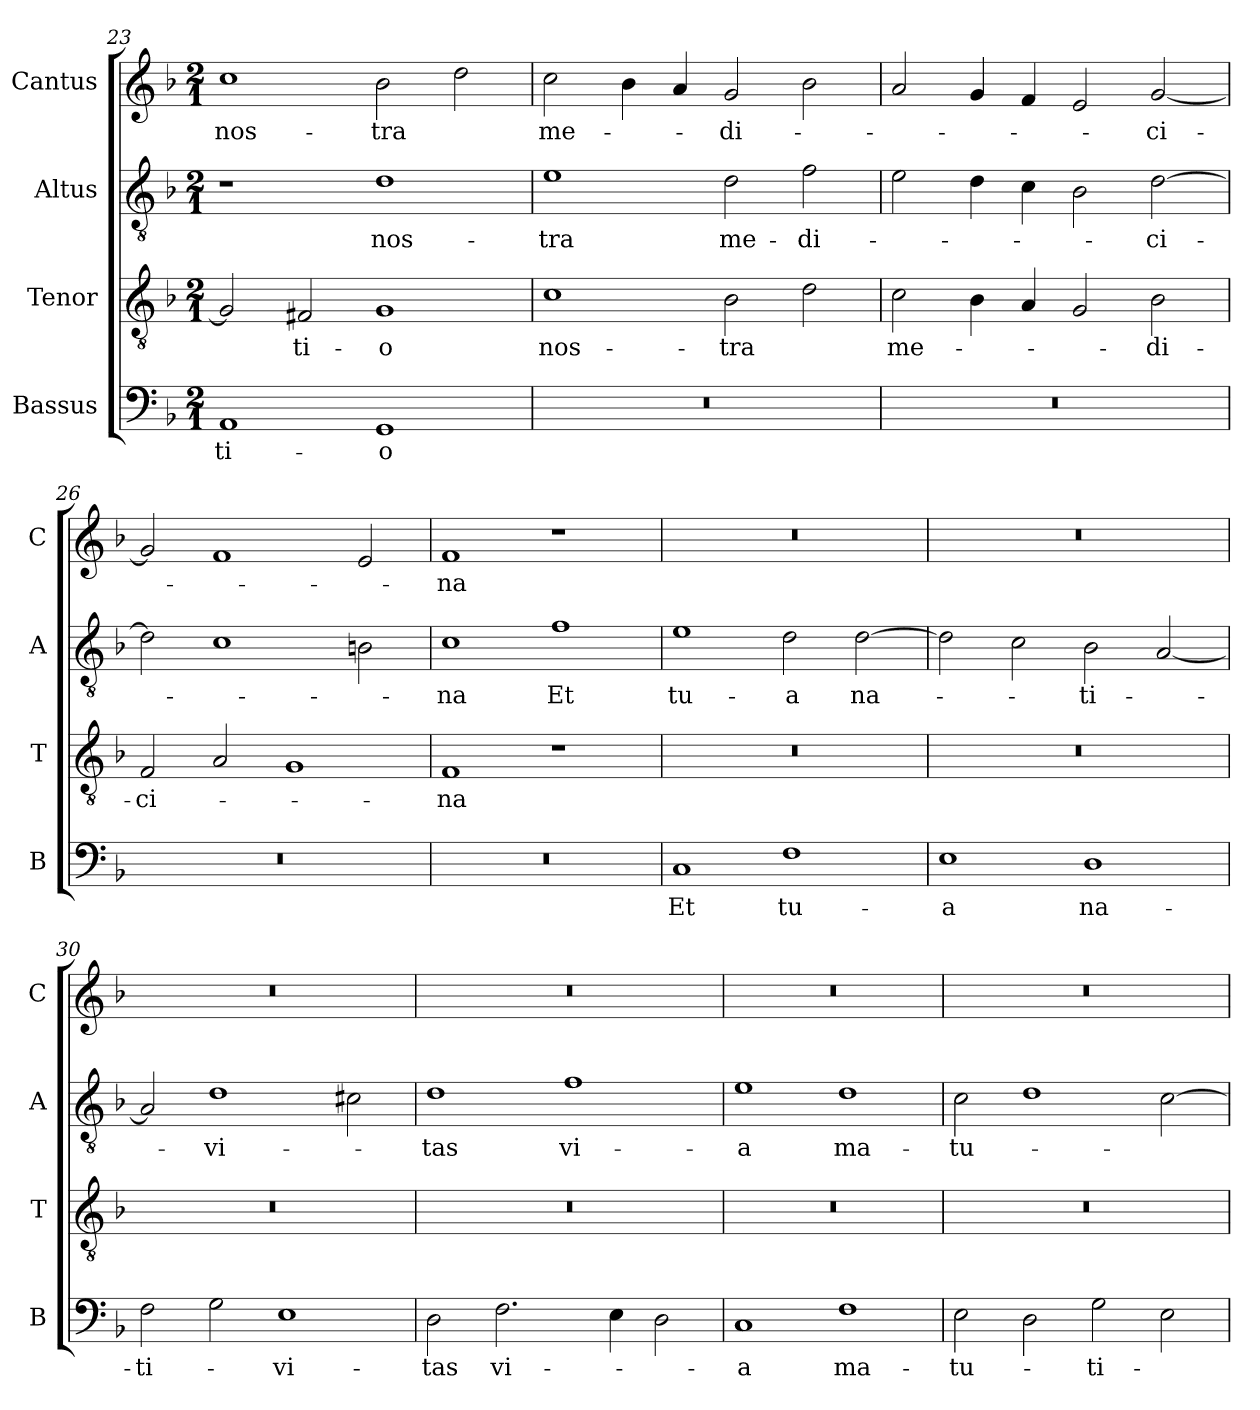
**kern	**text	**kern	**text	**kern	**text	**kern	**text
*part4	*part4	*part3	*part3	*part2	*part2	*part1	*part1
*staff4	*staff4	*staff3	*staff3	*staff2	*staff2	*staff1	*staff1
*I"Bassus	*	*I"Tenor	*	*I"Altus	*	*I"Cantus	*
*I'B	*	*I'T	*	*I'A	*	*I'C	*
*clefF4	*	*clefGv2	*	*clefGv2	*	*clefG2	*
*k[b-]	*	*k[b-]	*	*k[b-]	*	*k[b-]	*
*F:	*	*F:	*	*F:	*	*F:	*
*M2/1	*	*M2/1	*	*M2/1	*	*M2/1	*
=23	=23	=23	=23	=23	=23	=23	=23
1AA	-ti-	2G]	.	1r	.	1cc	nos-
.	.	2F#X	-ti-	.	.	.	.
1GG	-o	1G	-o	1d	nos-	2b-	-tra
.	.	.	.	.	.	2dd	.
=24	=24	=24	=24	=24	=24	=24	=24
0r	.	1c	nos-	1e	-tra	2cc	me-
.	.	.	.	.	.	4b-	.
.	.	.	.	.	.	4a	.
.	.	2B-	-tra	2d	me-	2g	-di-
.	.	2d	.	2f	-di-	2b-	.
=25	=25	=25	=25	=25	=25	=25	=25
0r	.	2c	me-	2e	.	2a	.
.	.	4B-	.	4d	.	4g	.
.	.	4A	.	4c	.	4f	.
.	.	2G	.	2B-	.	2e	.
.	.	2B-	-di-	[2d	-ci-	[2g	-ci-
!!LO:LB:g=z
=26	=26	=26	=26	=26	=26	=26	=26
0r	.	2F	-ci-	2d]	.	2g]	.
.	.	2A	.	1c	.	1f	.
.	.	1G	.	.	.	.	.
.	.	.	.	2Bn	.	2e	.
=27	=27	=27	=27	=27	=27	=27	=27
0r	.	1F	-na	1c	-na	1f	-na
.	.	1r	.	1f	Et	1r	.
=28	=28	=28	=28	=28	=28	=28	=28
1C	Et	0r	.	1e	tu-	0r	.
1F	tu-	.	.	2d	-a	.	.
.	.	.	.	[2d	na-	.	.
=29	=29	=29	=29	=29	=29	=29	=29
1E	-a	0r	.	2d]	.	0r	.
.	.	.	.	2c	.	.	.
1D	na-	.	.	2B-	-ti-	.	.
.	.	.	.	[2A	.	.	.
!!LO:LB:g=z
=30	=30	=30	=30	=30	=30	=30	=30
2F	-ti-	0r	.	2A]	.	0r	.
2G	.	.	.	1d	-vi-	.	.
1E	-vi-	.	.	.	.	.	.
.	.	.	.	2c#X	.	.	.
=31	=31	=31	=31	=31	=31	=31	=31
2D	-tas	0r	.	1d	-tas	0r	.
2.F	vi-	.	.	.	.	.	.
.	.	.	.	1f	vi-	.	.
4E	.	.	.	.	.	.	.
2D	.	.	.	.	.	.	.
=32	=32	=32	=32	=32	=32	=32	=32
1C	-a	0r	.	1e	-a	0r	.
1F	ma-	.	.	1d	ma-	.	.
=33	=33	=33	=33	=33	=33	=33	=33
2E	-tu-	0r	.	2c	-tu-	0r	.
2D	.	.	.	1d	.	.	.
2G	-ti-	.	.	.	.	.	.
2E	.	.	.	[2c	.	.	.
=	=	=	=	=	=	=	=
*-	*-	*-	*-	*-	*-	*-	*-
